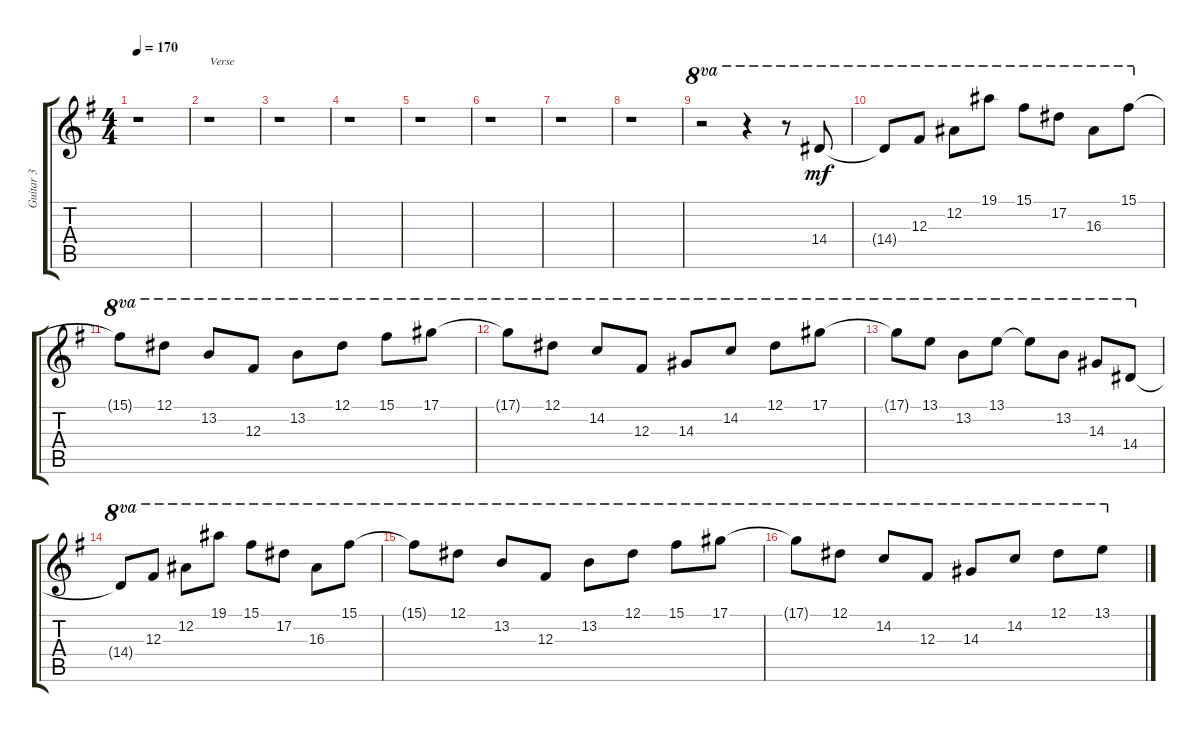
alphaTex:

\track ("Guitar 3" "Guitar 3") {instrument distortionguitar}
\staff {score tabs}
\tuning (Eb4 Bb3 Gb3 Db3 Ab2 Eb2) {hide}
\ts (4 4)
\tempo 170
\clef g2
\ks g
r.1{dy mf} |
r.1{txt "Verse"} |
r.1 |
r.1 |
r.1 |
r.1 |
r.1 |
r.1 |
r.2{ot 8va} r.4{ot 8va} r.8{ot 8va} 14.4.8{ot 8va} |
14.4{t}.8{ot 8va} 12.3.8{ot 8va} 12.2.8{ot 8va} 19.1.8{ot 8va} 15.1.8{ot 8va} 17.2.8{ot 8va} 16.3.8{ot 8va} 15.1.8{ot 8va} |
15.1{t}.8{ot 8va} 12.1.8{ot 8va} 13.2.8{ot 8va} 12.3.8{ot 8va} 13.2.8{ot 8va} 12.1.8{ot 8va} 15.1.8{ot 8va} 17.1.8{ot 8va} |
17.1{t}.8{ot 8va} 12.1.8{ot 8va} 14.2.8{ot 8va} 12.3.8{ot 8va} 14.3.8{ot 8va} 14.2.8{ot 8va} 12.1.8{ot 8va} 17.1.8{ot 8va} |
17.1{t}.8{ot 8va} 13.1.8{ot 8va} 13.2.8{ot 8va} 13.1.8{ot 8va} 13.1{t}.8{ot 8va} 13.2.8{ot 8va} 14.3.8{ot 8va} 14.4.8{ot 8va} |
14.4{t}.8{ot 8va} 12.3.8{ot 8va} 12.2.8{ot 8va} 19.1.8{ot 8va} 15.1.8{ot 8va} 17.2.8{ot 8va} 16.3.8{ot 8va} 15.1.8{ot 8va} |
15.1{t}.8{ot 8va} 12.1.8{ot 8va} 13.2.8{ot 8va} 12.3.8{ot 8va} 13.2.8{ot 8va} 12.1.8{ot 8va} 15.1.8{ot 8va} 17.1.8{ot 8va} |
17.1{t}.8{ot 8va} 12.1.8{ot 8va} 14.2.8{ot 8va} 12.3.8{ot 8va} 14.3.8{ot 8va} 14.2.8{ot 8va} 12.1.8{ot 8va} 13.1.8{ot 8va}
